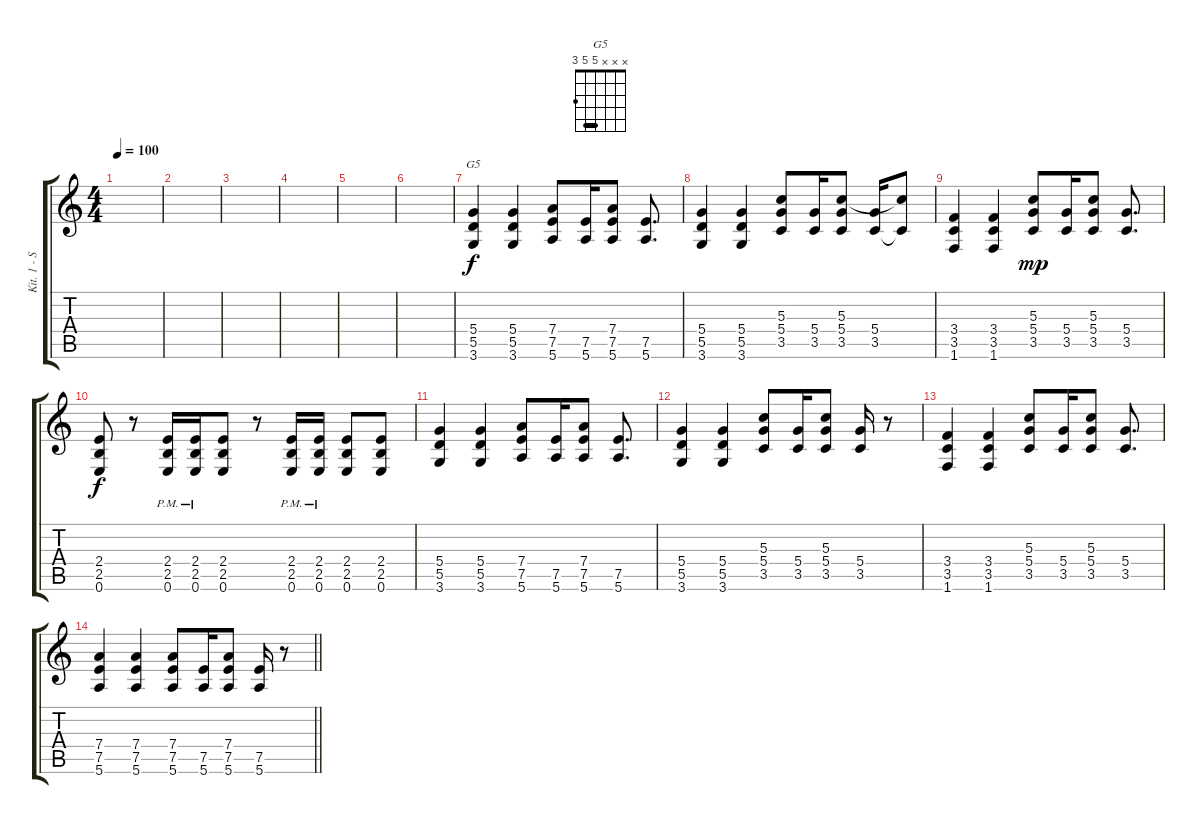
\track ("Kit. 1 - Särö" "Kit. 1 - S") {instrument overdrivenguitar}
\staff {score tabs}
\tuning (E4 B3 G3 D3 A2 E2) {hide}
\chord ("G5" x x x 5 5 3) {barre 5}
\ts (4 4)
\tempo 100
\clef g2
\ks c
|
|
|
|
|
|
(5.4 5.5 3.6).4{ch "G5"} (5.4 5.5 3.6).4 (7.4 7.5 5.6).8 (7.5 5.6).16 (7.4 7.5 5.6).8 (7.5 5.6).8{d} |
(5.4 5.5 3.6).4 (5.4 5.5 3.6).4 (5.3 5.4 3.5).8 (5.4 3.5).16 (5.3 5.4 3.5).8 (5.4 3.5).16 (5.3{t} 3.5{t}).8 |
(3.4 3.5 1.6).4 (3.4 3.5 1.6).4 (5.3 5.4 3.5).8{dy mp} (5.4 3.5).16 (5.3 5.4 3.5).8 (5.4 3.5).8{d} |
(2.4 2.5 0.6).8{dy f} r.8 (2.4{pm} 2.5{pm} 0.6{pm}).16 (2.4{pm} 2.5{pm} 0.6{pm}).16 (2.4 2.5 0.6).8 r.8 (2.4{pm} 2.5{pm} 0.6{pm}).16 (2.4{pm} 2.5{pm} 0.6{pm}).16 (2.4 2.5 0.6).8 (2.4 2.5 0.6).8 |
(5.4 5.5 3.6).4 (5.4 5.5 3.6).4 (7.4 7.5 5.6).8 (7.5 5.6).16 (7.4 7.5 5.6).8 (7.5 5.6).8{d} |
(5.4 5.5 3.6).4 (5.4 5.5 3.6).4 (5.3 5.4 3.5).8 (5.4 3.5).16 (5.3 5.4 3.5).8 (5.4 3.5).16 r.8 |
(3.4 3.5 1.6).4 (3.4 3.5 1.6).4 (5.3 5.4 3.5).8 (5.4 3.5).16 (5.3 5.4 3.5).8 (5.4 3.5).8{d} |
\barLineRight lightlight
(7.4 7.5 5.6).4 (7.4 7.5 5.6).4 (7.4 7.5 5.6).8 (7.5 5.6).16 (7.4 7.5 5.6).8 (7.5 5.6).16 r.8
